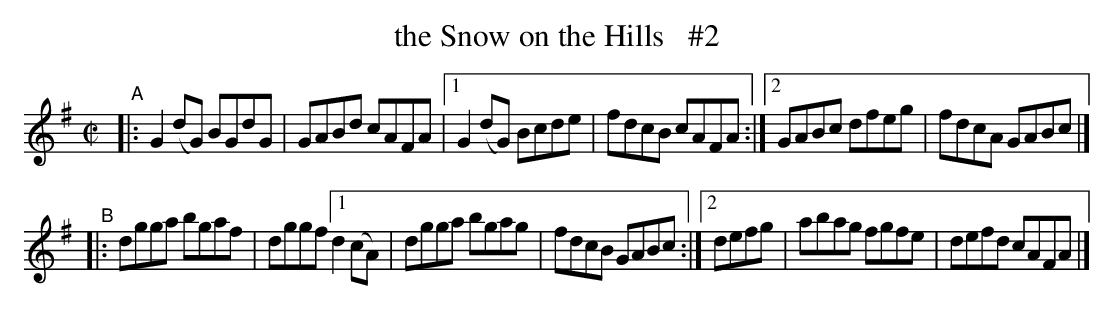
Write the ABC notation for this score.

X:1
T: the Snow on the Hills   #2
M: C|
L: 1/8
K: G
"^A"\
|: G2(dG) BGdG | GABd cAFA |[1 G2(dG) Bcde | fdcB cAFA :|[2 GABc dfeg | fdcA GABc |]
"^B"\
|: dgga bgaf | dggf [1 d2(cA) | dgga bgag | fdcB GABc :|[2 defg | abag fgfe | defd cAFA |]
